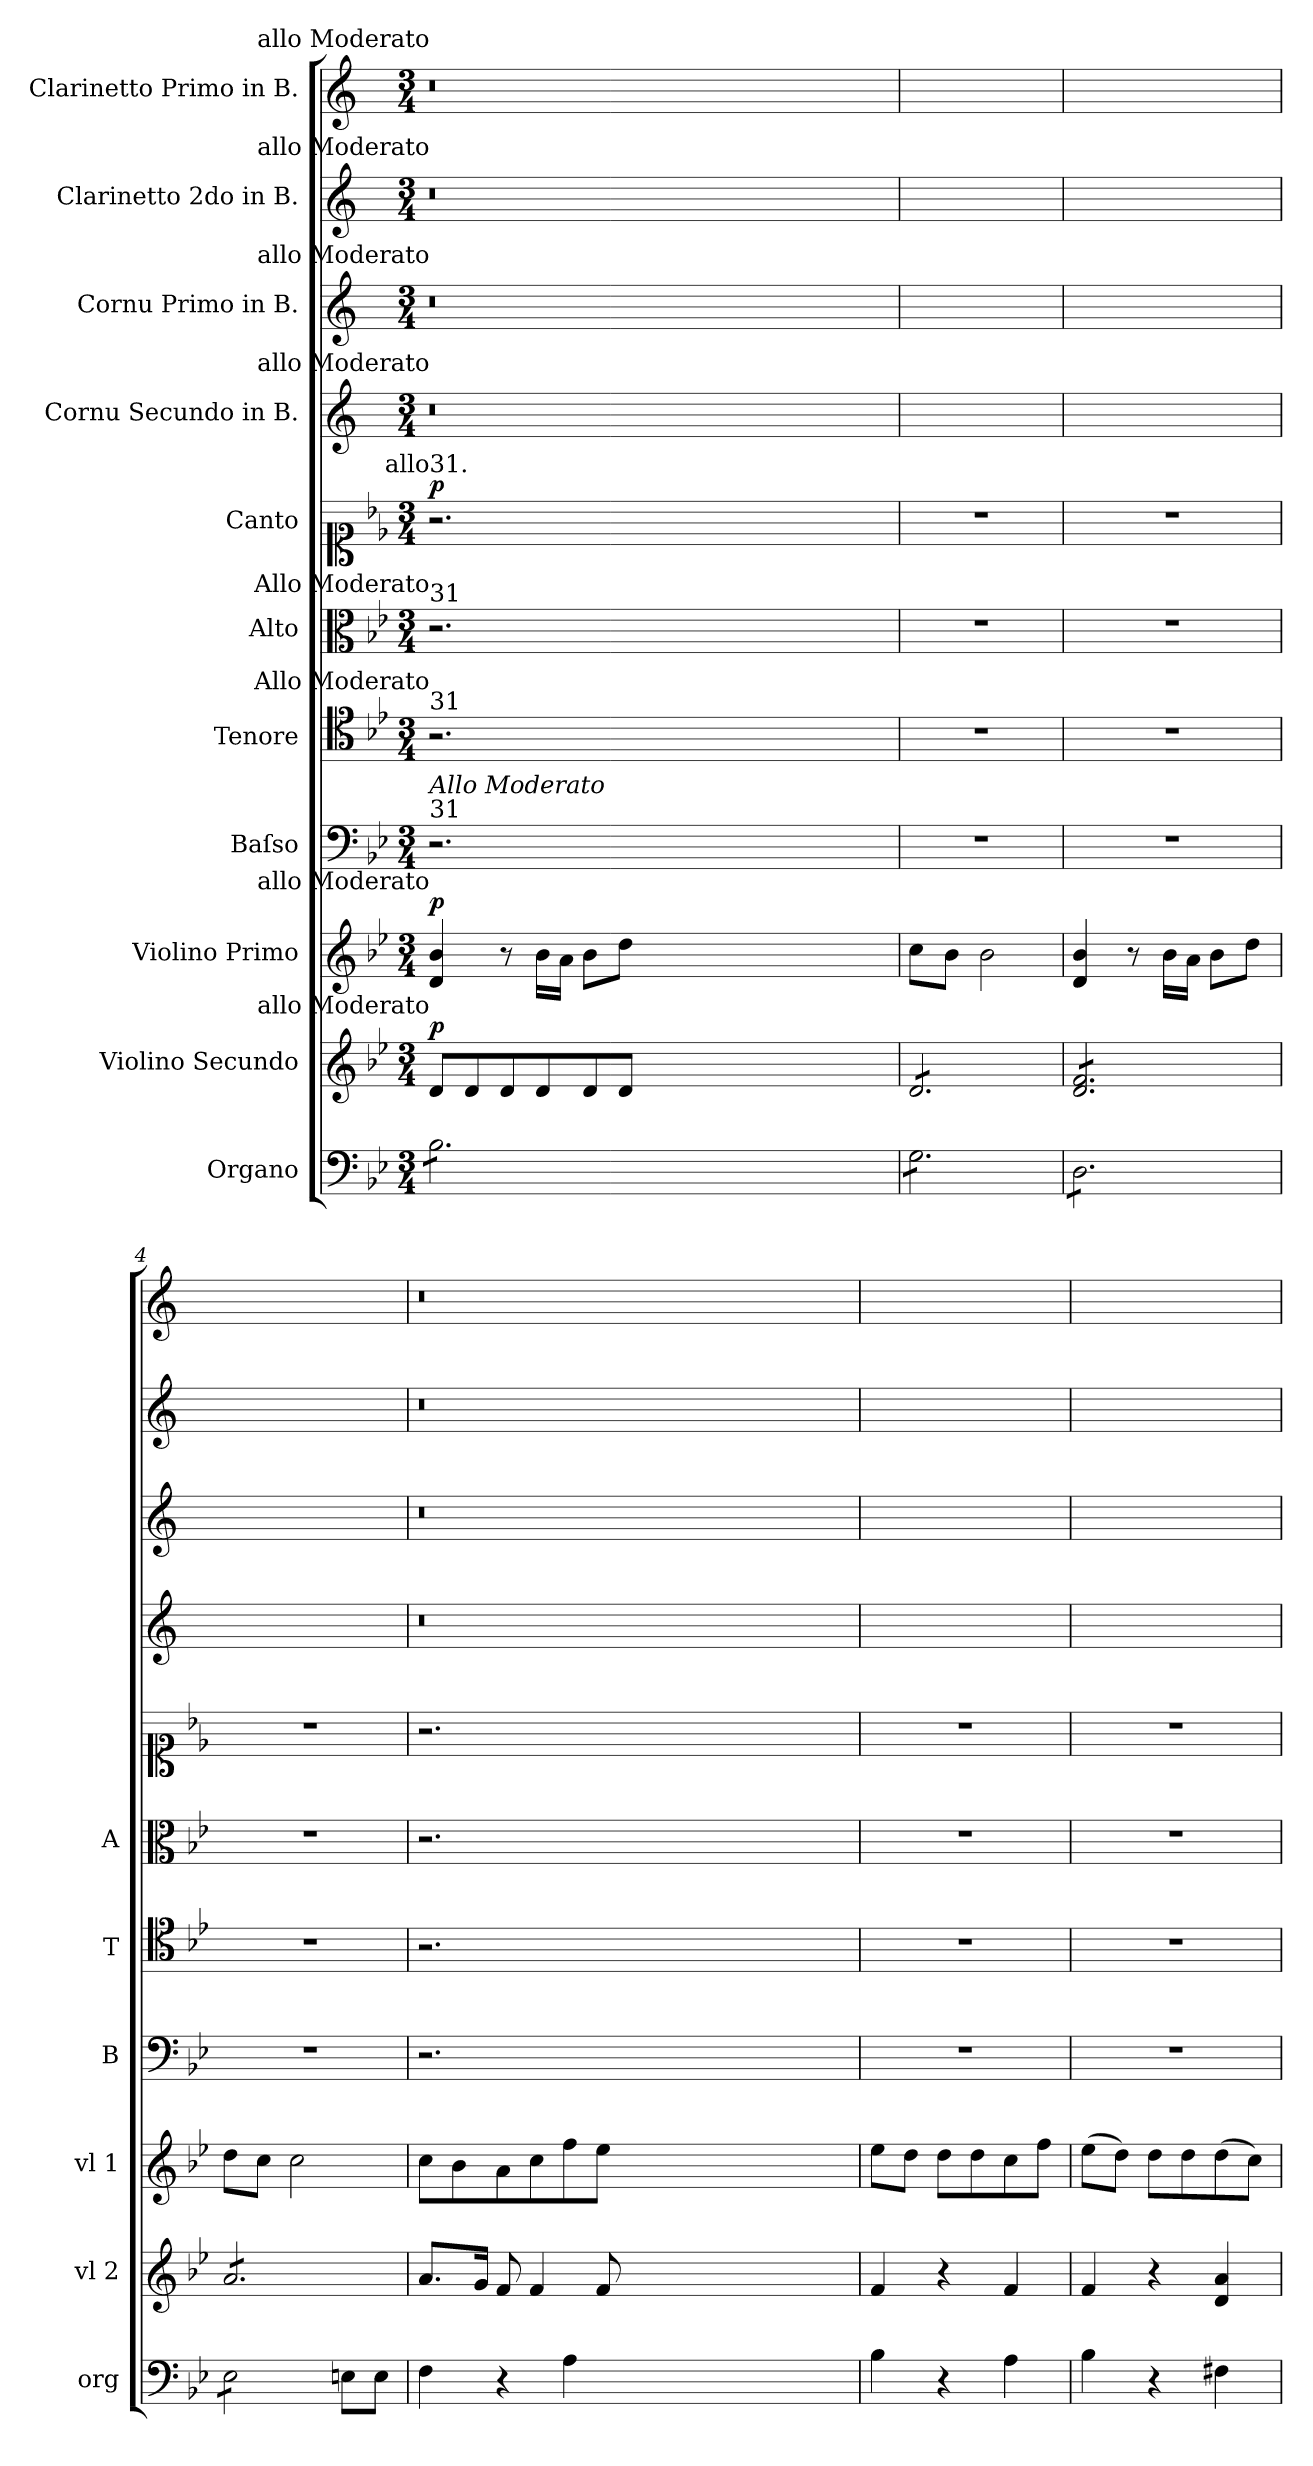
**kern	**kern	**dynam	**kern	**dynam	**kern	**kern	**kern	**kern	**dynam	**kern	**kern	**kern	**kern
*part11	*part10	*part10	*part9	*part9	*part8	*part7	*part6	*part5	*part5	*part4	*part3	*part2	*part1
*staff11	*staff10	*staff10	*staff9	*staff9	*staff8	*staff7	*staff6	*staff5	*staff5	*staff4	*staff3	*staff2	*staff1
*I"Organo	*I"Violino Secundo	*	*I"Violino Primo	*	*I"Baſso	*I"Tenore	*I"Alto	*I"Canto	*	*I"Cornu Secundo in B.	*I"Cornu Primo in B.	*I"Clarinetto 2do in B.	*I"Clarinetto Primo in B.
*I'org	*I'vl 2	*	*I'vl 1	*	*I'B	*I'T	*I'A	*	*	*	*	*	*
*clefF4	*clefG2	*	*clefG2	*	*clefF4	*clefC4	*clefC3	*clefC1	*	*clefG2	*clefG2	*clefG2	*clefG2
*	*	*	*	*	*	*	*	*	*	*ITrd1c2	*ITrd1c2	*ITrd1c2	*ITrd1c2
*k[b-e-]	*k[b-e-]	*	*k[b-e-]	*	*k[b-e-]	*k[b-e-]	*k[b-e-]	*k[b-e-]	*	*k[b-e-]	*k[b-e-]	*k[b-e-]	*k[b-e-]
*B-:	*B-:	*	*B-:	*	*B-:	*B-:	*B-:	*B-:	*	*B-:	*B-:	*B-:	*B-:
*M3/4	*M3/4	*	*M3/4	*	*M3/4	*M3/4	*M3/4	*M3/4	*	*M3/4	*M3/4	*M3/4	*M3/4
=1	=1	=1	=1	=1	=1	=1	=1	=1	=1	=1	=1	=1	=1
!	!	!	!	!	!	!	!	!	!	!	!	!	!LO:TX:a:rj:t=allo Moderato
!	!	!	!	!	!	!	!	!	!	!	!	!LO:TX:a:rj:t=allo Moderato	!
!	!	!	!	!	!	!	!	!	!	!	!LO:TX:a:rj:t=allo Moderato	!	!
!	!	!	!	!	!	!	!	!	!	!LO:TX:a:rj:t=allo Moderato	!	!	!
!	!	!	!	!	!	!	!	!LO:TX:a:t=31.	!	!	!	!	!
!	!	!	!	!	!	!	!	!LO:TX:a:rj:t=allo	!	!	!	!	!
!	!	!	!	!	!	!	!LO:TX:a:t=31	!	!	!	!	!	!
!	!	!	!	!	!	!	!LO:TX:a:rj:t=Allo Moderato	!	!	!	!	!	!
!	!	!	!	!	!	!LO:TX:a:t=31	!	!	!	!	!	!	!
!	!	!	!	!	!	!LO:TX:a:rj:t=Allo Moderato	!	!	!	!	!	!	!
!	!	!	!	!	!LO:TX:a:t=31	!	!	!	!	!	!	!	!
!	!	!	!	!	!LO:TX:a:i:t=Allo Moderato	!	!	!	!	!	!	!	!
!	!	!	!LO:TX:a:rj:t=allo Moderato	!	!	!	!	!	!	!	!	!	!
!	!LO:TX:a:rj:t=allo Moderato	!	!	!	!	!	!	!	!	!	!	!	!
!LO:TX:a:rj:t=allo Moderato	!	!	!	!	!	!	!	!	!	!	!	!	!
!	!	!LO:DY:a	!	!LO:DY:a	!	!	!	!	!LO:DY:a	!	!	!	!
*tremolo	*	*	*	*	*	*	*	*	*	*	*	*	*
8B-\L	8d/L	p	4d/ 4b-/	p	2.r	2.r	2.r	2.r	p	0.r	0.r	0.r	0.r
8B-\	8d/	.	.	.	.	.	.	.	.	.	.	.	.
8B-\	8d/	.	8r	.	.	.	.	.	.	.	.	.	.
8B-\	8d/	.	16b-\LL	.	.	.	.	.	.	.	.	.	.
.	.	.	16a\JJ	.	.	.	.	.	.	.	.	.	.
8B-\	8d/	.	8b-\L	.	.	.	.	.	.	.	.	.	.
8B-\J	8d/J	.	8dd\J	.	.	.	.	.	.	.	.	.	.
0ryy	0ryy	.	0ryy	.	0ryy	0ryy	0ryy	0ryy	.	.	.	.	.
4ryy	4ryy	.	4ryy	.	4ryy	4ryy	4ryy	4ryy	.	.	.	.	.
=2	=2	=2	=2	=2	=2	=2	=2	=2	=2	=2	=2	=2	=2
*	*tremolo	*	*	*	*	*	*	*	*	*	*	*	*
8G\L	8d/L	.	8cc\L	.	2.r	2.r	2.r	2.r	.	2.ryy	2.ryy	2.ryy	2.ryy
8G\	8d/	.	8b-\J	.	.	.	.	.	.	.	.	.	.
8G\	8d/	.	2b-\	.	.	.	.	.	.	.	.	.	.
8G\	8d/	.	.	.	.	.	.	.	.	.	.	.	.
8G\	8d/	.	.	.	.	.	.	.	.	.	.	.	.
8G\J	8d/J	.	.	.	.	.	.	.	.	.	.	.	.
=3	=3	=3	=3	=3	=3	=3	=3	=3	=3	=3	=3	=3	=3
8D\L	8d/ 8f/L	.	4d/ 4b-/	.	2.r	2.r	2.r	2.r	.	2.ryy	2.ryy	2.ryy	2.ryy
8D\	8d/ 8f/	.	.	.	.	.	.	.	.	.	.	.	.
8D\	8d/ 8f/	.	8r	.	.	.	.	.	.	.	.	.	.
8D\	8d/ 8f/	.	16b-\LL	.	.	.	.	.	.	.	.	.	.
.	.	.	16a\JJ	.	.	.	.	.	.	.	.	.	.
8D\	8d/ 8f/	.	8b-\L	.	.	.	.	.	.	.	.	.	.
8D\J	8d/ 8f/J	.	8dd\J	.	.	.	.	.	.	.	.	.	.
=4	=4	=4	=4	=4	=4	=4	=4	=4	=4	=4	=4	=4	=4
8E-\L	8a/L	.	8dd\L	.	2.r	2.r	2.r	2.r	.	2.ryy	2.ryy	2.ryy	2.ryy
8E-\	8a/	.	8cc\J	.	.	.	.	.	.	.	.	.	.
8E-\	8a/	.	2cc\	.	.	.	.	.	.	.	.	.	.
8E-\J	8a/	.	.	.	.	.	.	.	.	.	.	.	.
*Xtremolo	*	*	*	*	*	*	*	*	*	*	*	*	*
8En\L	8a/	.	.	.	.	.	.	.	.	.	.	.	.
8E\J	8a/J	.	.	.	.	.	.	.	.	.	.	.	.
*	*Xtremolo	*	*	*	*	*	*	*	*	*	*	*	*
=5	=5	=5	=5	=5	=5	=5	=5	=5	=5	=5	=5	=5	=5
4F\	8.a/L	.	8cc\L	.	2.r	2.r	2.r	2.r	.	0.r	0.r	0.r	0.r
.	.	.	8b-\	.	.	.	.	.	.	.	.	.	.
.	16g/Jk	.	.	.	.	.	.	.	.	.	.	.	.
4r	8f/	.	8a\	.	.	.	.	.	.	.	.	.	.
.	4f/	.	8cc\	.	.	.	.	.	.	.	.	.	.
4A\	.	.	8ff\	.	.	.	.	.	.	.	.	.	.
.	8f/	.	8ee-\J	.	.	.	.	.	.	.	.	.	.
0ryy	0ryy	.	0ryy	.	0ryy	0ryy	0ryy	0ryy	.	.	.	.	.
4ryy	4ryy	.	4ryy	.	4ryy	4ryy	4ryy	4ryy	.	.	.	.	.
=6	=6	=6	=6	=6	=6	=6	=6	=6	=6	=6	=6	=6	=6
4B-\	4f/	.	8ee-\L	.	2.r	2.r	2.r	2.r	.	2.ryy	2.ryy	2.ryy	2.ryy
.	.	.	8dd\J	.	.	.	.	.	.	.	.	.	.
4r	4r	.	8dd\L	.	.	.	.	.	.	.	.	.	.
.	.	.	8dd\	.	.	.	.	.	.	.	.	.	.
4A\	4f/	.	8cc\	.	.	.	.	.	.	.	.	.	.
.	.	.	8ff\J	.	.	.	.	.	.	.	.	.	.
=7	=7	=7	=7	=7	=7	=7	=7	=7	=7	=7	=7	=7	=7
4B-\	4f/	.	(8ee-\L	.	2.r	2.r	2.r	2.r	.	2.ryy	2.ryy	2.ryy	2.ryy
.	.	.	8dd\J)	.	.	.	.	.	.	.	.	.	.
4r	4r	.	8dd\L	.	.	.	.	.	.	.	.	.	.
.	.	.	8dd\	.	.	.	.	.	.	.	.	.	.
4F#X\	4d/ 4a/	.	(8dd\	.	.	.	.	.	.	.	.	.	.
.	.	.	8cc\J)	.	.	.	.	.	.	.	.	.	.
=	=	=	=	=	=	=	=	=	=	=	=	=	=
*-	*-	*-	*-	*-	*-	*-	*-	*-	*-	*-	*-	*-	*-
